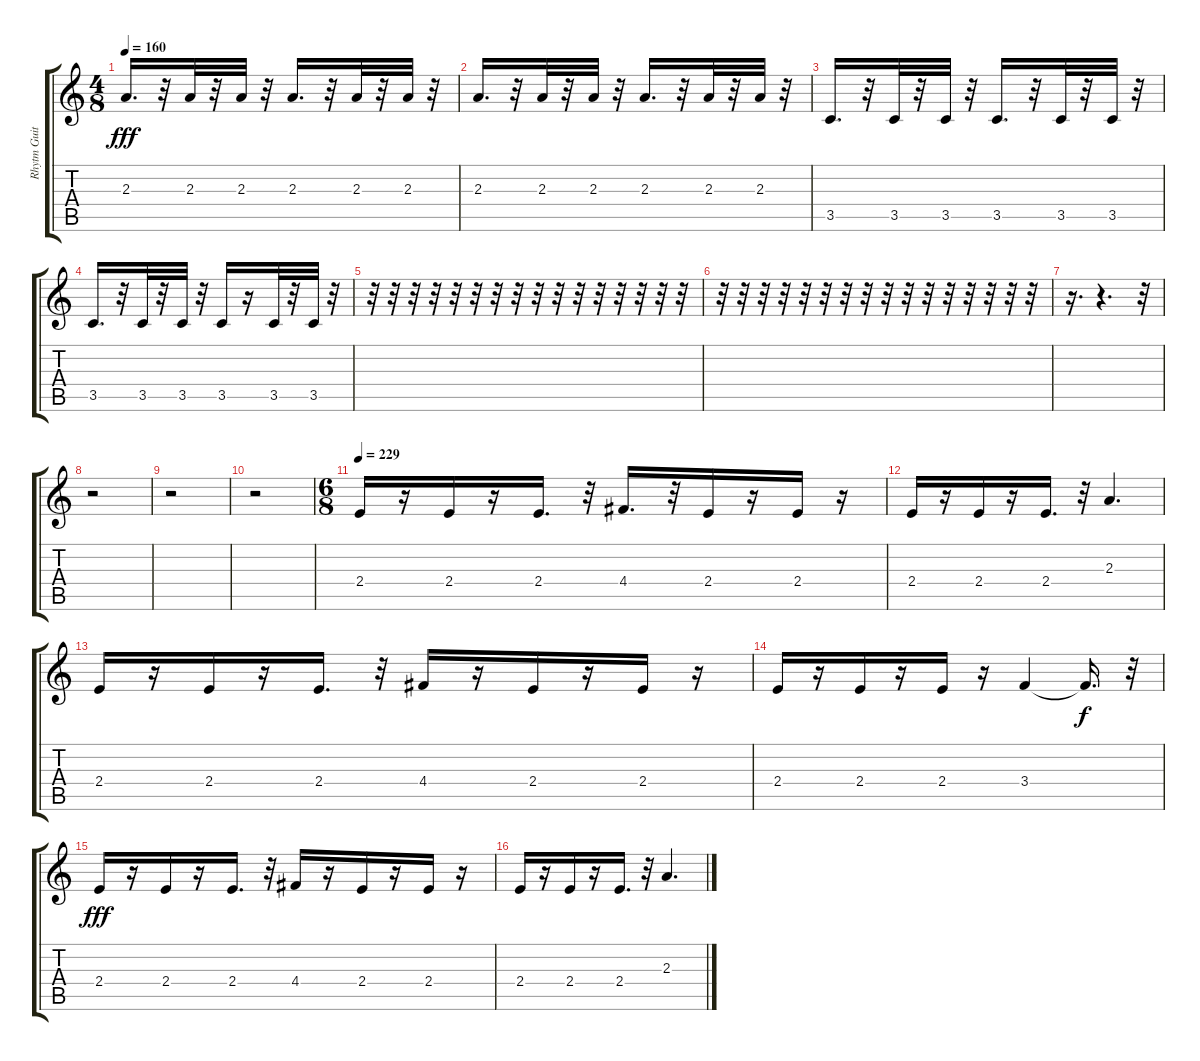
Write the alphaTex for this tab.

\track ("Rhytm Guitar2" "Rhytm Guit") {instrument overdrivenguitar}
\staff {score tabs}
\tuning (E4 B3 G3 D3 A2 E2) {hide}
\ts (4 8)
\tempo 160
\clef g2
\ks c
2.3.16{d dy fff} r.32 2.3.32 r.32 2.3.32 r.32 2.3.16{d} r.32 2.3.32 r.32 2.3.32 r.32 |
2.3.16{d} r.32 2.3.32 r.32 2.3.32 r.32 2.3.16{d} r.32 2.3.32 r.32 2.3.32 r.32 |
3.5.16{d} r.32 3.5.32 r.32 3.5.32 r.32 3.5.16{d} r.32 3.5.32 r.32 3.5.32 r.32 |
3.5.16{d} r.32 3.5.32 r.32 3.5.32 r.32 3.5.16 r.16 3.5.32 r.32 3.5.32 r.32 |
r.32 r.32 r.32 r.32 r.32 r.32 r.32 r.32 r.32 r.32 r.32 r.32 r.32 r.32 r.32 r.32 |
r.32 r.32 r.32 r.32 r.32 r.32 r.32 r.32 r.32 r.32 r.32 r.32 r.32 r.32 r.32 r.32 |
r.16{d} r.4{d} r.32 |
r.2 |
r.2 |
r.2 |
\ts (6 8)
\tempo 229
2.4.16 r.16 2.4.16 r.16 2.4.16{d} r.32 4.4.16{d} r.32 2.4.16 r.16 2.4.16 r.16 |
2.4.16 r.16 2.4.16 r.16 2.4.16{d} r.32 2.3.4{d} |
2.4.16 r.16 2.4.16 r.16 2.4.16{d} r.32 4.4.16 r.16 2.4.16 r.16 2.4.16 r.16 |
2.4.16 r.16 2.4.16 r.16 2.4.16 r.16 3.4.4 3.4{t}.16{d dy f} r.32 |
2.4.16{dy fff} r.16 2.4.16 r.16 2.4.16{d} r.32 4.4.16 r.16 2.4.16 r.16 2.4.16 r.16 |
2.4.16 r.16 2.4.16 r.16 2.4.16{d} r.32 2.3.4{d}
